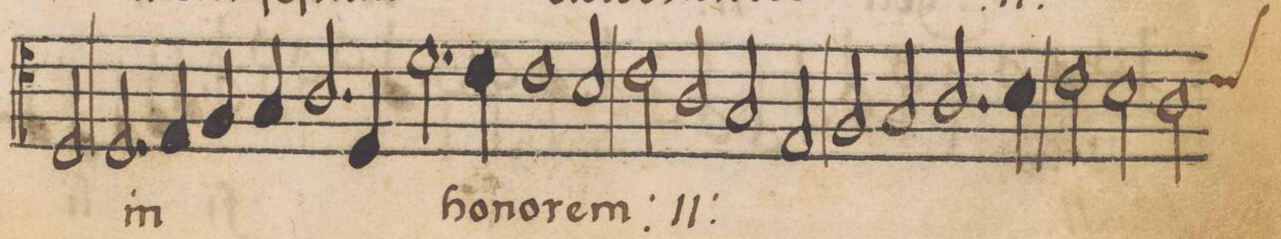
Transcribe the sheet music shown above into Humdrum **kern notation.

**kern	**text	**text
*I"ALTVS	*	*
*clefC4	*	*
*k[]	*	*
*met(C|)	*	*
*M2/1	*	*
2D/	-tes	.
=20-	=20-	=20-
*	*Xij	*
2.D/	in	.
4E/	.	.
4F/	.	.
4G/	.	.
2.A/	.	.
=21-	=21-	=21-
4D/	.	.
2.d\	.	.
4c\	ho-	.
1c\	-no-	.
=22-	=22-	=22-
2B/	-rem	.
*	*ij	*
2c\	in	.
2A/	ho-	.
=23-	=23-	=23-
2G/	.	.
2E/	.	.
2F/	-no-	.
2G/	.	.
=24-	=24-	=24-
2.A/	.	.
4B\	.	.
2c\	.	.
2B\	.	.
=25-	=25-	=25-
*custos:c	*	*
2A\	.	.
*-	*-	*-
